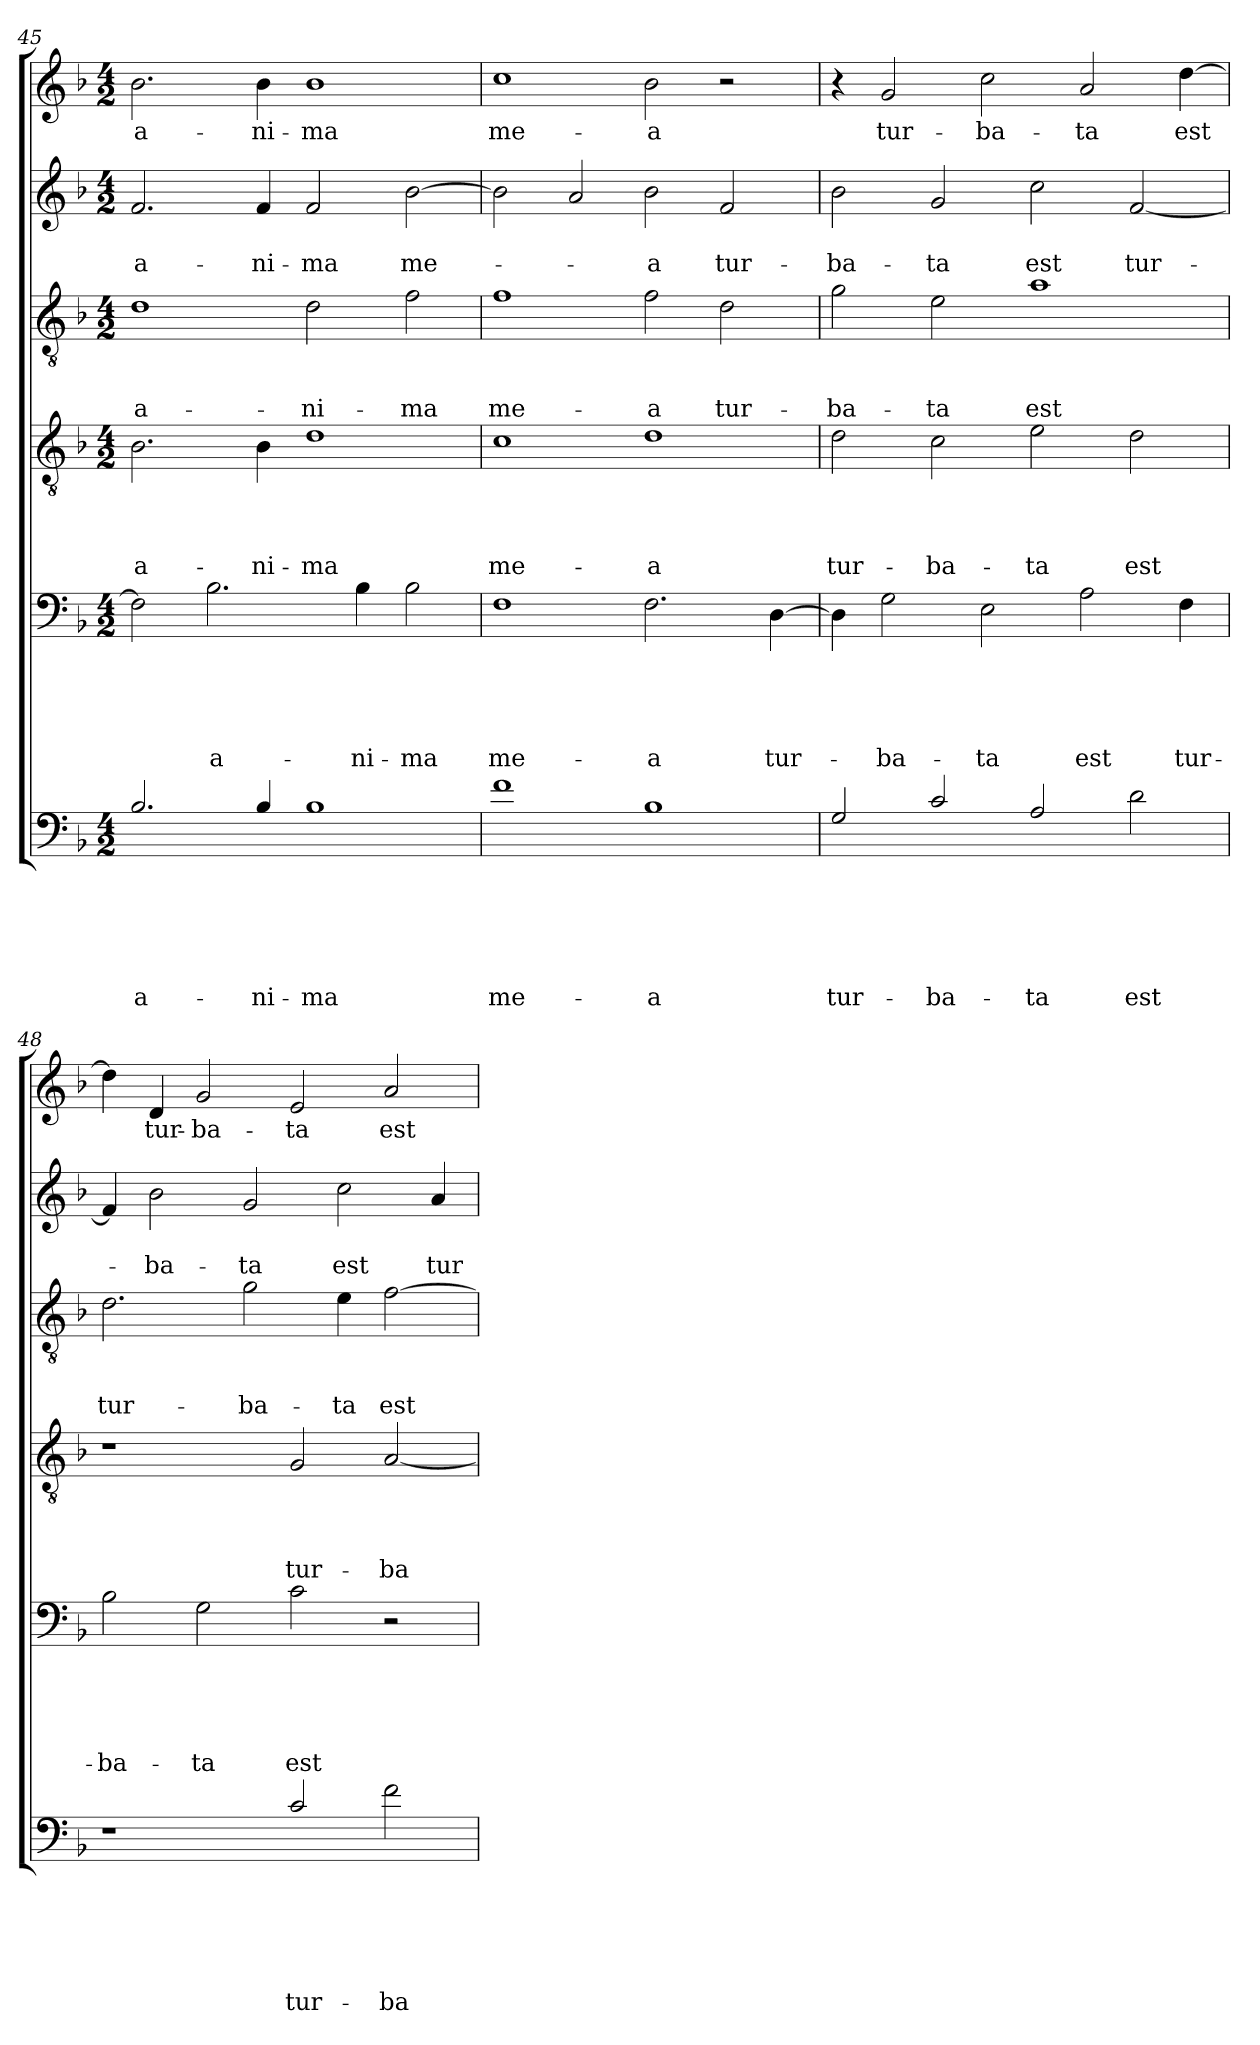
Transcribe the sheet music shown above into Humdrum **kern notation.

**kern	**text	**text	**text	**text	**text	**text	**kern	**text	**text	**text	**text	**text	**kern	**text	**text	**text	**text	**kern	**text	**text	**text	**kern	**text	**text	**kern	**text
*part6	*part6	*part6	*part6	*part6	*part6	*part6	*part5	*part5	*part5	*part5	*part5	*part5	*part4	*part4	*part4	*part4	*part4	*part3	*part3	*part3	*part3	*part2	*part2	*part2	*part1	*part1
*staff6	*staff6	*staff6	*staff6	*staff6	*staff6	*staff6	*staff5	*staff5	*staff5	*staff5	*staff5	*staff5	*staff4	*staff4	*staff4	*staff4	*staff4	*staff3	*staff3	*staff3	*staff3	*staff2	*staff2	*staff2	*staff1	*staff1
*clefF4	*	*	*	*	*	*	*clefF4	*	*	*	*	*	*clefGv2	*	*	*	*	*clefGv2	*	*	*	*clefG2	*	*	*clefG2	*
*ITrd8c14	*	*	*	*	*	*	*	*	*	*	*	*	*	*	*	*	*	*	*	*	*	*	*	*	*	*
*k[b-]	*	*	*	*	*	*	*k[b-]	*	*	*	*	*	*k[b-]	*	*	*	*	*k[b-]	*	*	*	*k[b-]	*	*	*k[b-]	*
*F:	*	*	*	*	*	*	*F:	*	*	*	*	*	*F:	*	*	*	*	*F:	*	*	*	*F:	*	*	*F:	*
*M4/2	*	*	*	*	*	*	*M4/2	*	*	*	*	*	*M4/2	*	*	*	*	*M4/2	*	*	*	*M4/2	*	*	*M4/2	*
=45	=45	=45	=45	=45	=45	=45	=45	=45	=45	=45	=45	=45	=45	=45	=45	=45	=45	=45	=45	=45	=45	=45	=45	=45	=45	=45
!	!	!	!	!	!	!LO:LY:b	!	!	!	!	!	!	!	!	!	!	!LO:LY:b	!	!	!	!LO:LY:b	!	!	!LO:LY:b	!	!LO:LY:b
2.BB-/	.	.	.	.	.	a-	2F\]	.	.	.	.	.	2.B-\	.	.	.	a-	1d	.	.	a-	2.f/	.	a-	2.b-\	a-
!	!	!	!	!	!	!	!	!	!	!	!	!LO:LY:b	!	!	!	!	!	!	!	!	!	!	!	!	!	!
.	.	.	.	.	.	.	2.B-\	.	.	.	.	a-	.	.	.	.	.	.	.	.	.	.	.	.	.	.
!	!	!	!	!	!	!LO:LY:b	!	!	!	!	!	!	!	!	!	!	!LO:LY:b	!	!	!	!	!	!	!LO:LY:b	!	!LO:LY:b
4BB-/	.	.	.	.	.	-ni-	.	.	.	.	.	.	4B-\	.	.	.	-ni-	.	.	.	.	4f/	.	-ni-	4b-\	-ni-
!	!	!	!	!	!	!LO:LY:b	!	!	!	!	!	!	!	!	!	!	!LO:LY:b	!	!	!	!LO:LY:b	!	!	!LO:LY:b	!	!LO:LY:b
1BB-	.	.	.	.	.	-ma	.	.	.	.	.	.	1d	.	.	.	-ma	2d\	.	.	-ni-	2f/	.	-ma	1b-	-ma
!	!	!	!	!	!	!	!	!	!	!	!	!LO:LY:b	!	!	!	!	!	!	!	!	!	!	!	!	!	!
.	.	.	.	.	.	.	4B-\	.	.	.	.	-ni-	.	.	.	.	.	.	.	.	.	.	.	.	.	.
!	!	!	!	!	!	!	!	!	!	!	!	!LO:LY:b	!	!	!	!	!	!	!	!	!LO:LY:b	!	!	!LO:LY:b	!	!
.	.	.	.	.	.	.	2B-\	.	.	.	.	-ma	.	.	.	.	.	2f\	.	.	-ma	[2b-\	.	me-	.	.
=46	=46	=46	=46	=46	=46	=46	=46	=46	=46	=46	=46	=46	=46	=46	=46	=46	=46	=46	=46	=46	=46	=46	=46	=46	=46	=46
!	!	!	!	!	!	!LO:LY:b	!	!	!	!	!	!LO:LY:b	!	!	!	!	!LO:LY:b	!	!	!	!LO:LY:b	!	!	!	!	!LO:LY:b
1F	.	.	.	.	.	me-	1F	.	.	.	.	me-	1c	.	.	.	me-	1f	.	.	me-	2b-\]	.	.	1cc	me-
.	.	.	.	.	.	.	.	.	.	.	.	.	.	.	.	.	.	.	.	.	.	2a/	.	.	.	.
!	!	!	!	!	!	!LO:LY:b	!	!	!	!	!	!LO:LY:b	!	!	!	!	!LO:LY:b	!	!	!	!LO:LY:b	!	!	!LO:LY:b	!	!LO:LY:b
1BB-	.	.	.	.	.	-a	2.F\	.	.	.	.	-a	1d	.	.	.	-a	2f\	.	.	-a	2b-\	.	-a	2b-\	-a
!	!	!	!	!	!	!	!	!	!	!	!	!	!	!	!	!	!	!	!	!	!LO:LY:b	!	!	!LO:LY:b	!	!
.	.	.	.	.	.	.	.	.	.	.	.	.	.	.	.	.	.	2d\	.	.	tur-	2f/	.	tur-	2r	.
!	!	!	!	!	!	!	!	!	!	!	!	!LO:LY:b	!	!	!	!	!	!	!	!	!	!	!	!	!	!
.	.	.	.	.	.	.	[4D\	.	.	.	.	tur-	.	.	.	.	.	.	.	.	.	.	.	.	.	.
!!LO:PB:g=z
=47	=47	=47	=47	=47	=47	=47	=47	=47	=47	=47	=47	=47	=47	=47	=47	=47	=47	=47	=47	=47	=47	=47	=47	=47	=47	=47
!	!	!	!	!	!	!LO:LY:b	!	!	!	!	!	!	!	!	!	!	!LO:LY:b	!	!	!	!LO:LY:b	!	!	!LO:LY:b	!	!
2GG/	.	.	.	.	.	tur-	4D\]	.	.	.	.	.	2d\	.	.	.	tur-	2g\	.	.	-ba-	2b-\	.	-ba-	4r	.
!	!	!	!	!	!	!	!	!	!	!	!	!LO:LY:b	!	!	!	!	!	!	!	!	!	!	!	!	!	!LO:LY:b
.	.	.	.	.	.	.	2G\	.	.	.	.	-ba-	.	.	.	.	.	.	.	.	.	.	.	.	2g/	tur-
!	!	!	!	!	!	!LO:LY:b	!	!	!	!	!	!	!	!	!	!	!LO:LY:b	!	!	!	!LO:LY:b	!	!	!LO:LY:b	!	!
2C/	.	.	.	.	.	-ba-	.	.	.	.	.	.	2c\	.	.	.	-ba-	2e\	.	.	-ta	2g/	.	-ta	.	.
!	!	!	!	!	!	!	!	!	!	!	!	!LO:LY:b	!	!	!	!	!	!	!	!	!	!	!	!	!	!LO:LY:b
.	.	.	.	.	.	.	2E\	.	.	.	.	-ta	.	.	.	.	.	.	.	.	.	.	.	.	2cc\	-ba-
!	!	!	!	!	!	!LO:LY:b	!	!	!	!	!	!	!	!	!	!	!LO:LY:b	!	!	!	!LO:LY:b	!	!	!LO:LY:b	!	!
2AA/	.	.	.	.	.	-ta	.	.	.	.	.	.	2e\	.	.	.	-ta	1a	.	.	est	2cc\	.	est	.	.
!	!	!	!	!	!	!	!	!	!	!	!	!LO:LY:b	!	!	!	!	!	!	!	!	!	!	!	!	!	!LO:LY:b
.	.	.	.	.	.	.	2A\	.	.	.	.	est	.	.	.	.	.	.	.	.	.	.	.	.	2a/	-ta
!	!	!	!	!	!	!LO:LY:b	!	!	!	!	!	!	!	!	!	!	!LO:LY:b	!	!	!	!	!	!	!LO:LY:b	!	!
2D\	.	.	.	.	.	est	.	.	.	.	.	.	2d\	.	.	.	est	.	.	.	.	[2f/	.	tur-	.	.
!	!	!	!	!	!	!	!	!	!	!	!	!LO:LY:b	!	!	!	!	!	!	!	!	!	!	!	!	!	!LO:LY:b
.	.	.	.	.	.	.	4F\	.	.	.	.	tur-	.	.	.	.	.	.	.	.	.	.	.	.	[4dd\	est
=48	=48	=48	=48	=48	=48	=48	=48	=48	=48	=48	=48	=48	=48	=48	=48	=48	=48	=48	=48	=48	=48	=48	=48	=48	=48	=48
!	!	!	!	!	!	!	!	!	!	!	!	!LO:LY:b	!	!	!	!	!	!	!	!	!LO:LY:b	!	!	!	!	!
1r	.	.	.	.	.	.	2B-\	.	.	.	.	-ba-	1r	.	.	.	.	2.d\	.	.	tur-	4f/]	.	.	4dd\]	.
!	!	!	!	!	!	!	!	!	!	!	!	!	!	!	!	!	!	!	!	!	!	!	!	!LO:LY:b	!	!LO:LY:b
.	.	.	.	.	.	.	.	.	.	.	.	.	.	.	.	.	.	.	.	.	.	2b-\	.	-ba-	4d/	tur-
!	!	!	!	!	!	!	!	!	!	!	!	!LO:LY:b	!	!	!	!	!	!	!	!	!	!	!	!	!	!LO:LY:b
.	.	.	.	.	.	.	2G\	.	.	.	.	-ta	.	.	.	.	.	.	.	.	.	.	.	.	2g/	-ba-
!	!	!	!	!	!	!	!	!	!	!	!	!	!	!	!	!	!	!	!	!	!LO:LY:b	!	!	!LO:LY:b	!	!
.	.	.	.	.	.	.	.	.	.	.	.	.	.	.	.	.	.	2g\	.	.	-ba-	2g/	.	-ta	.	.
!	!	!	!	!	!	!LO:LY:b	!	!	!	!	!	!LO:LY:b	!	!	!	!	!LO:LY:b	!	!	!	!	!	!	!	!	!LO:LY:b
2C/	.	.	.	.	.	tur-	2c\	.	.	.	.	est	2G/	.	.	.	tur-	.	.	.	.	.	.	.	2e/	-ta
!	!	!	!	!	!	!	!	!	!	!	!	!	!	!	!	!	!	!	!	!	!LO:LY:b	!	!	!LO:LY:b	!	!
.	.	.	.	.	.	.	.	.	.	.	.	.	.	.	.	.	.	4e\	.	.	-ta	2cc\	.	est	.	.
!	!	!	!	!	!	!LO:LY:b	!	!	!	!	!	!	!	!	!	!	!LO:LY:b	!	!	!	!LO:LY:b	!	!	!	!	!LO:LY:b
2F\	.	.	.	.	.	-ba-	2r	.	.	.	.	.	[2A/	.	.	.	-ba-	[2f\	.	.	est	.	.	.	2a/	est
!	!	!	!	!	!	!	!	!	!	!	!	!	!	!	!	!	!	!	!	!	!	!	!	!LO:LY:b	!	!
.	.	.	.	.	.	.	.	.	.	.	.	.	.	.	.	.	.	.	.	.	.	4a/	.	tur-	.	.
=	=	=	=	=	=	=	=	=	=	=	=	=	=	=	=	=	=	=	=	=	=	=	=	=	=	=
*-	*-	*-	*-	*-	*-	*-	*-	*-	*-	*-	*-	*-	*-	*-	*-	*-	*-	*-	*-	*-	*-	*-	*-	*-	*-	*-
